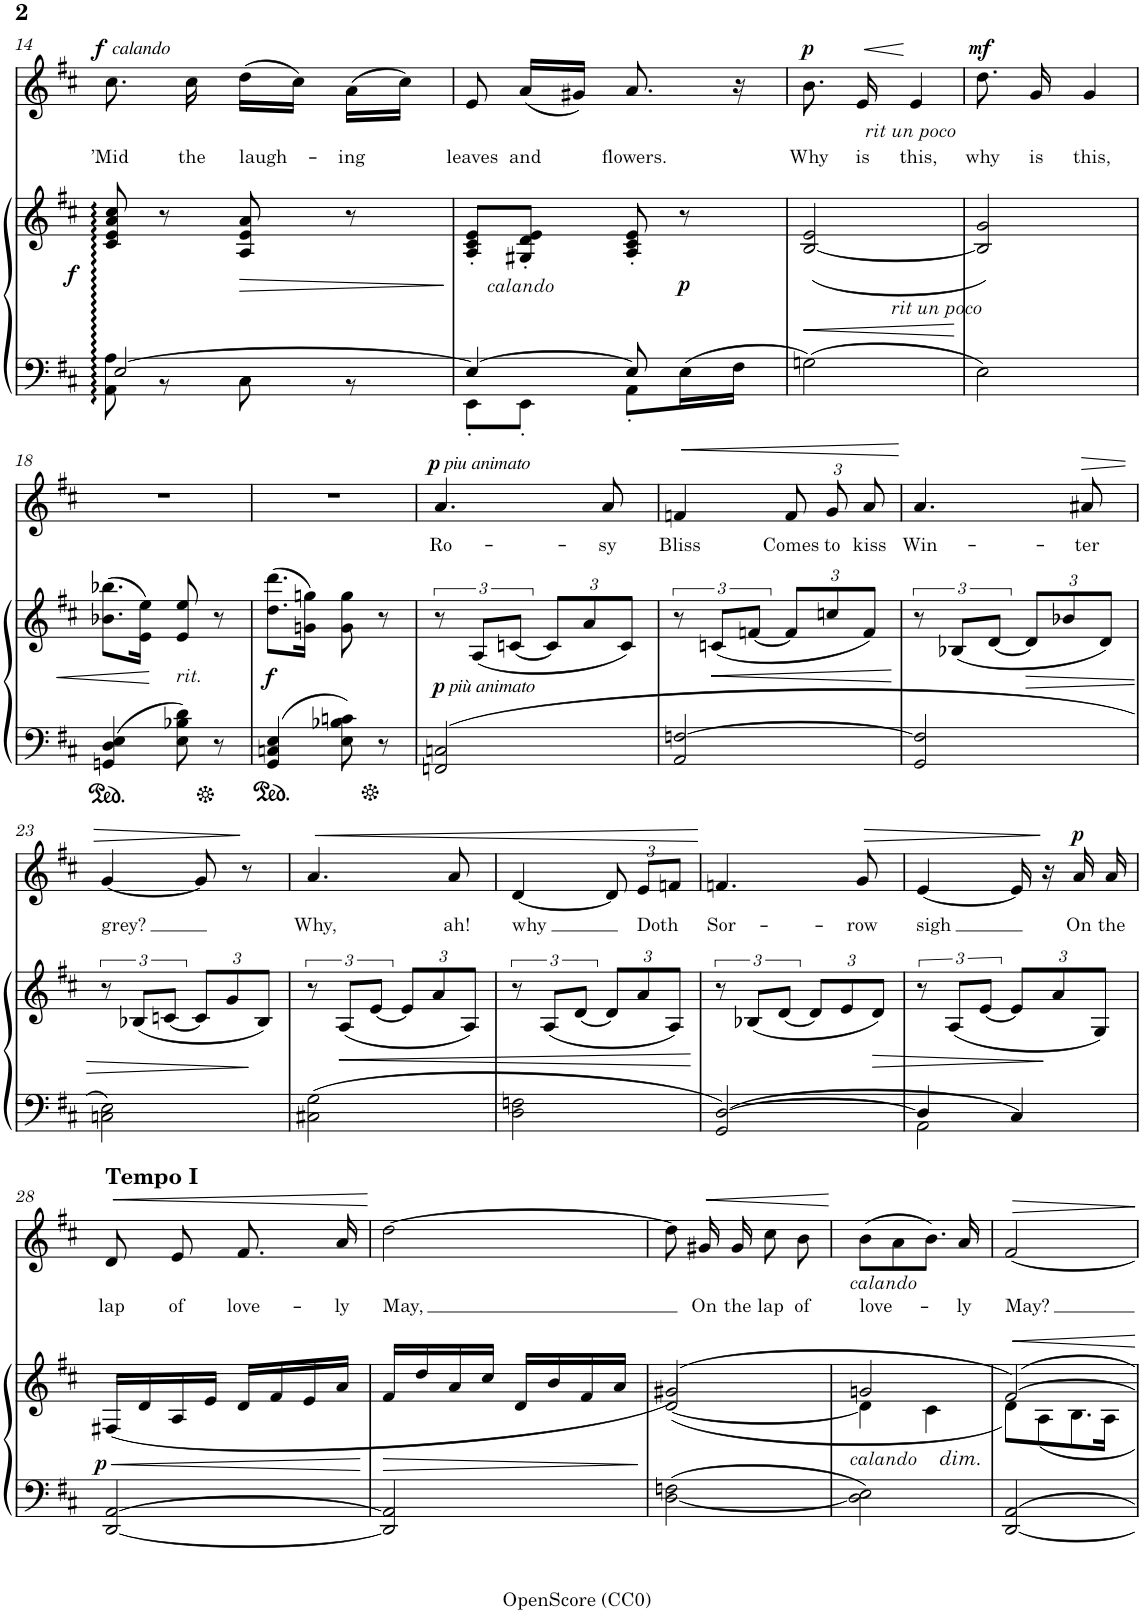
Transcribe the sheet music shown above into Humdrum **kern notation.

**kern	**kern	**dynam	**kern	**text	**dynam
*part2	*part2	*part2	*part1	*part1	*part1
*staff3	*staff2	*staff2/3	*staff1	*staff1	*staff1
*I"Piano	*	*	*I"Voice	*	*
*I'Pno	*	*	*	*	*
!!LO:PB:g=z
*clefF4	*clefG2	*	*clefG2	*	*
*k[f#c#]	*k[f#c#]	*	*k[f#c#]	*	*
*M2/4	*M2/4	*	*M2/4	*	*
=14	=14	=14	=14	=14	=14
*^	*	*	*	*	*
!	!	!	!LO:DY:b	!	!LO:LY:b	!LO:DY:a
!	!	!	!	!	!	!LO:DY:n=1:a
[2E/	8AA\ 8A\	8c#/ 8e/ 8a/ 8cc#/	f	8.cc#\	’Mid	f other-dynamics
.	8r	8r	.	.	.	.
!	!	!	!	!	!LO:LY:b	!
.	.	.	.	16cc#\	the	.
!	!	!	!LO:HP:b	!	!LO:LY:b	!
.	8C#\	8A/ 8e/ 8a/	>	(16dd\LL	laugh-	.
.	.	.	.	16cc#\JJ)	.	.
!	!	!	!	!	!LO:LY:b	!
.	8r	8r	.	(16a\LL	-ing	.
.	.	.	.	16cc#\JJ)	.	.
*v	*v	*	*	*	*	*
.	.	]	.	.	.
=15	=15	=15	=15	=15	=15
*^	*	*	*	*	*
!	!	!	!	!	!LO:LY:b	!
4E/_	8EE'\L	8A/' 8c#/' 8e/'L	.	8e/	leaves	.
!	!	!LO:TX:b:i:t=calando	!	!	!	!
!	!	!	!	!	!LO:LY:b	!
.	8EE'\J	8G#X/' 8d/' 8e/'J	.	(16a/LL	and	.
.	.	.	.	16g#X/JJ)	.	.
!	!	!	!	!	!LO:LY:b	!
8E/]	8AA'\L	8A/' 8c#/' 8e/'	.	8.a/	flowers.	.
!	!	!	!LO:DY:b	!	!	!
8ryy	16E\L	8r	p	.	.	.
.	16F#\JJ	.	.	16r	.	.
=16	=16	=16	=16	=16	=16	=16
!	!	!	!LO:HP:b	!	!LO:LY:b	!LO:DY:a
*v	*v	*^	*	*	*	*
2Gn\	([2B/ 2e/	4ryy	<	8.b\	Why	p
!	!	!	!	!LO:TX:b:i:t=rit un poco	!	!
!	!	!	!	!	!LO:LY:b	!LO:HP:b
.	.	.	.	16e/	is	<
!	!	!LO:TX:b:i:t=rit un poco	!	!	!	!
!	!	!	!	!	!LO:LY:b	!
.	.	4ryy	.	4e/	this,	.
.	.	.	[	.	.	.
=17	=17	=17	=17	=17	=17	=17
!	!	!	!	!	!LO:LY:b	!LO:DY:a
*	*v	*v	*	*	*	*
2E\	2B/] 2g/)	.	8.dd\	why	mf
!	!	!	!	!LO:LY:b	!
.	.	.	16g/	is	[
!	!	!	!	!LO:LY:b	!
.	.	.	4g/	this,	.
!!LO:LB:g=z
=18	=18	=18	=18	=18	=18
!	!	!LO:HP:b	!	!	!
4GGn/ 4D/ 4E/	(8.b-X\ 8.bb-X\L	<	2r	.	.
.	16e\ 16ee\Jk)	.	.	.	.
!	!LO:TX:b:i:t=rit.	!	!	!	!
8E\ 8B-X\ 8d\	8e/ 8ee/	[	.	.	.
8r	8r;<	.	.	.	.
=19	=19	=19	=19	=19	=19
!	!	!LO:DY:b	!	!	!
4GG/ 4Cn/ 4E/	(8.dd\ 8.ddd\L	f	2r	.	.
.	16gn\ 16ggn\Jk)	.	.	.	.
8E\ 8B-X\ 8cn\	8g\ 8gg\	.	.	.	.
8r	8r;<	.	.	.	.
=20	=20	=20	=20	=20	=20
!	!	!LO:DY:b	!	!LO:LY:b	!
!	!	!LO:DY:n=1:b	!	!	!LO:DY:a
!	!	!	!	!	!LO:DY:n=1:a
2FFn/ 2Cn/	12r	p other-dynamics	4.a/	Ro-	p other-dynamics
.	(12A/L	.	.	.	.
.	[12cn/J	.	.	.	.
*	*Xbrackettup	*	*	*	*
.	12c/L]	.	.	.	.
.	12a/	.	.	.	.
!	!	!	!	!LO:LY:b	!
.	.	.	8a/	-sy	.
.	12c/J)	.	.	.	.
=21	=21	=21	=21	=21	=21
*	*brackettup	*	*	*	*
!	!	!	!	!LO:LY:b	!LO:HP:b
2AA/ [2Fn/	12r	.	4fn/	Bliss	<
!	!	!LO:HP:b	!	!	!
.	(12cn/L	<	.	.	.
.	[12fn/J	.	.	.	.
*	*Xbrackettup	*	*Xbrackettup	*	*
!	!	!	!	!LO:LY:b	!
.	12f/L]	.	12f/	Comes	.
!	!	!	!	!LO:LY:b	!
.	12ccn/	.	12g/	to	.
!	!	!	!	!LO:LY:b	!
.	12f/J)	.	12a/	kiss	.
.	.	[	.	.	[
=22	=22	=22	=22	=22	=22
*	*brackettup	*	*	*	*
!	!	!	!	!LO:LY:b	!
2GG/ 2F/]	12r	.	4.a/	Win-	.
.	(12B-X/L	.	.	.	.
.	[12d/J	.	.	.	.
*	*Xbrackettup	*	*	*	*
!	!	!LO:HP:b	!	!	!
.	12d/L]	>	.	.	.
.	12b-X/	.	.	.	.
!	!	!	!	!LO:LY:b	!LO:HP:b
.	.	.	8a#X/	-ter	>
.	12d/J)	.	.	.	.
!!LO:LB:g=z
=23	=23	=23	=23	=23	=23
*	*brackettup	*	*	*	*
!	!	!	!	!LO:LY:b	!
2Cn\ 2E\	12r	.	[4g/	grey?	.
.	(12B-X/L	.	.	.	.
.	[12cn/J	.	.	.	.
*	*Xbrackettup	*	*	*	*
.	12c/L]	.	8g/]	.	.
.	12g/	.	.	.	.
.	.	.	8r	.	]
.	12B-/J)	]	.	.	.
=24	=24	=24	=24	=24	=24
*	*brackettup	*	*	*	*
!	!	!	!	!LO:LY:b	!LO:HP:b
2C#X\ 2G\	12r	.	4.a/	Why,	<
!	!	!LO:HP:b	!	!	!
.	(12A/L	<	.	.	.
.	[12e/J	.	.	.	.
*	*Xbrackettup	*	*	*	*
.	12e/L]	.	.	.	.
.	12a/	.	.	.	.
!	!	!	!	!LO:LY:b	!
.	.	.	8a/	ah!	.
.	12A/J)	.	.	.	.
=25	=25	=25	=25	=25	=25
*	*brackettup	*	*	*	*
!	!	!	!	!LO:LY:b	!
2D\ 2Fn\	12r	.	[4d/	why	.
.	(12A/L	.	.	.	.
.	[12d/J	.	.	.	.
*	*Xbrackettup	*	*	*	*
.	12d/L]	.	12d/]	.	.
!	!	!	!	!LO:LY:b	!
.	12a/	.	12e/L	Doth	.
.	12A/J)	.	12fn/J	.	.
.	.	[	.	.	[
=26	=26	=26	=26	=26	=26
*	*brackettup	*	*	*	*
!	!	!	!	!LO:LY:b	!
2GG/ [2D/	12r	.	4.fn/	Sor-	.
.	(12B-X/L	.	.	.	.
.	[12d/J	.	.	.	.
*	*Xbrackettup	*	*	*	*
.	12d/L]	.	.	.	.
.	12e/	.	.	.	.
!	!	!	!	!LO:LY:b	!LO:HP:b
.	.	.	8g/	-row	>
!	!	!LO:HP:b	!	!	!
.	12d/J)	>	.	.	.
=27	=27	=27	=27	=27	=27
*^	*	*	*	*	*
*	*	*brackettup	*	*	*	*
!	!	!	!	!	!LO:LY:b	!
4D/]	2AA\	12r	.	[4e/	sigh	.
.	.	(12A/L	.	.	.	.
.	.	[12e/J	.	.	.	.
*	*	*Xbrackettup	*	*	*	*
4C#/	.	12e/L]	.	16e/]	.	.
.	.	.	.	16r	.	]
.	.	12a/	]	.	.	.
!	!	!	!	!	!LO:LY:b	!LO:DY:a
.	.	.	.	16a/	On	p
.	.	12G/J)	.	.	.	.
!	!	!	!	!	!LO:LY:b	!
.	.	.	.	16a/	the	.
*v	*v	*	*	*	*	*
!!LO:LB:g=z
=28	=28	=28	=28	=28	=28
!	!	!	!LO:TX:a:B:t=Tempo I	!	!
!	!	!LO:HP:b	!	!LO:LY:b	!LO:HP:b
!	!	!LO:DY:n=1:b	!	!	!
[2DD/ [2AA/	(<16F#X/LL	< p	8d/	lap	<
.	16d/	.	.	.	.
!	!	!	!	!LO:LY:b	!
.	16A/	.	8e/	of	.
.	16e/JJ	.	.	.	.
!	!	!	!	!LO:LY:b	!
.	16d/LL	.	8.f#/	love-	.
.	16f#/	.	.	.	.
.	16e/	.	.	.	.
!	!	!	!	!LO:LY:b	!
.	16a/JJ	.	16a/	-ly	.
.	.	[	.	.	[
=29	=29	=29	=29	=29	=29
!	!	!LO:HP:b	!	!LO:LY:b	!
2DD/] 2AA/]	16f#/LL	>	[2dd\	May,	.
.	16dd/	.	.	.	.
.	16a/	.	.	.	.
.	16cc#/JJ	.	.	.	.
.	16d/LL	.	.	.	.
.	16b/	.	.	.	.
.	16f#/	.	.	.	.
.	16a/JJ	.	.	.	.
.	.	]	.	.	.
=30	=30	=30	=30	=30	=30
*	*^	*	*	*	*
[2D\ 2Fn\	(2g#X/)	(<[<2d/	.	8dd\]	.	.
!	!	!	!	!	!LO:LY:b	!LO:HP:b
.	.	.	.	16g#X/	On	<
!	!	!	!	!	!LO:LY:b	!
.	.	.	.	16g#/	the	.
!	!	!	!	!	!LO:LY:b	!
.	.	.	.	8cc#\	lap	.
!	!	!	!	!	!LO:LY:b	!
.	.	.	.	8b\	of	.
*	*v	*v	*	*	*	*
.	.	.	.	.	[
=31	=31	=31	=31	=31	=31
*	*^	*	*	*	*
!	!	!	!	!LO:TX:b:i:t=calando	!	!
!	!LO:TX:b:i:t=calando	!	!	!	!	!
!	!LO:TX:b:i:t=dim.	!	!	!	!	!
!	!	!	!	!	!LO:LY:b	!
2D\] 2E\	2gn/	4d\]	.	(8b\L	love-	.
.	.	.	.	8a\	.	.
.	.	4c#\	.	8.b\J)	.	.
!	!	!	!	!	!LO:LY:b	!
.	.	.	.	16a/	-ly	.
=32	=32	=32	=32	=32	=32	=32
!	!	!	!LO:HP:b	!	!LO:LY:b	!LO:HP:b
[<2DD/ 2AA/	[2f#/)	8d\L)	<	[2f#/	May?	>
.	.	8A\	.	.	.	.
.	.	8.B\	.	.	.	.
.	.	16A\Jk	.	.	.	.
*	*v	*v	*	*	*	*
.	.	[	.	.	]
=	=	=	=	=	=
*-	*-	*-	*-	*-	*-
